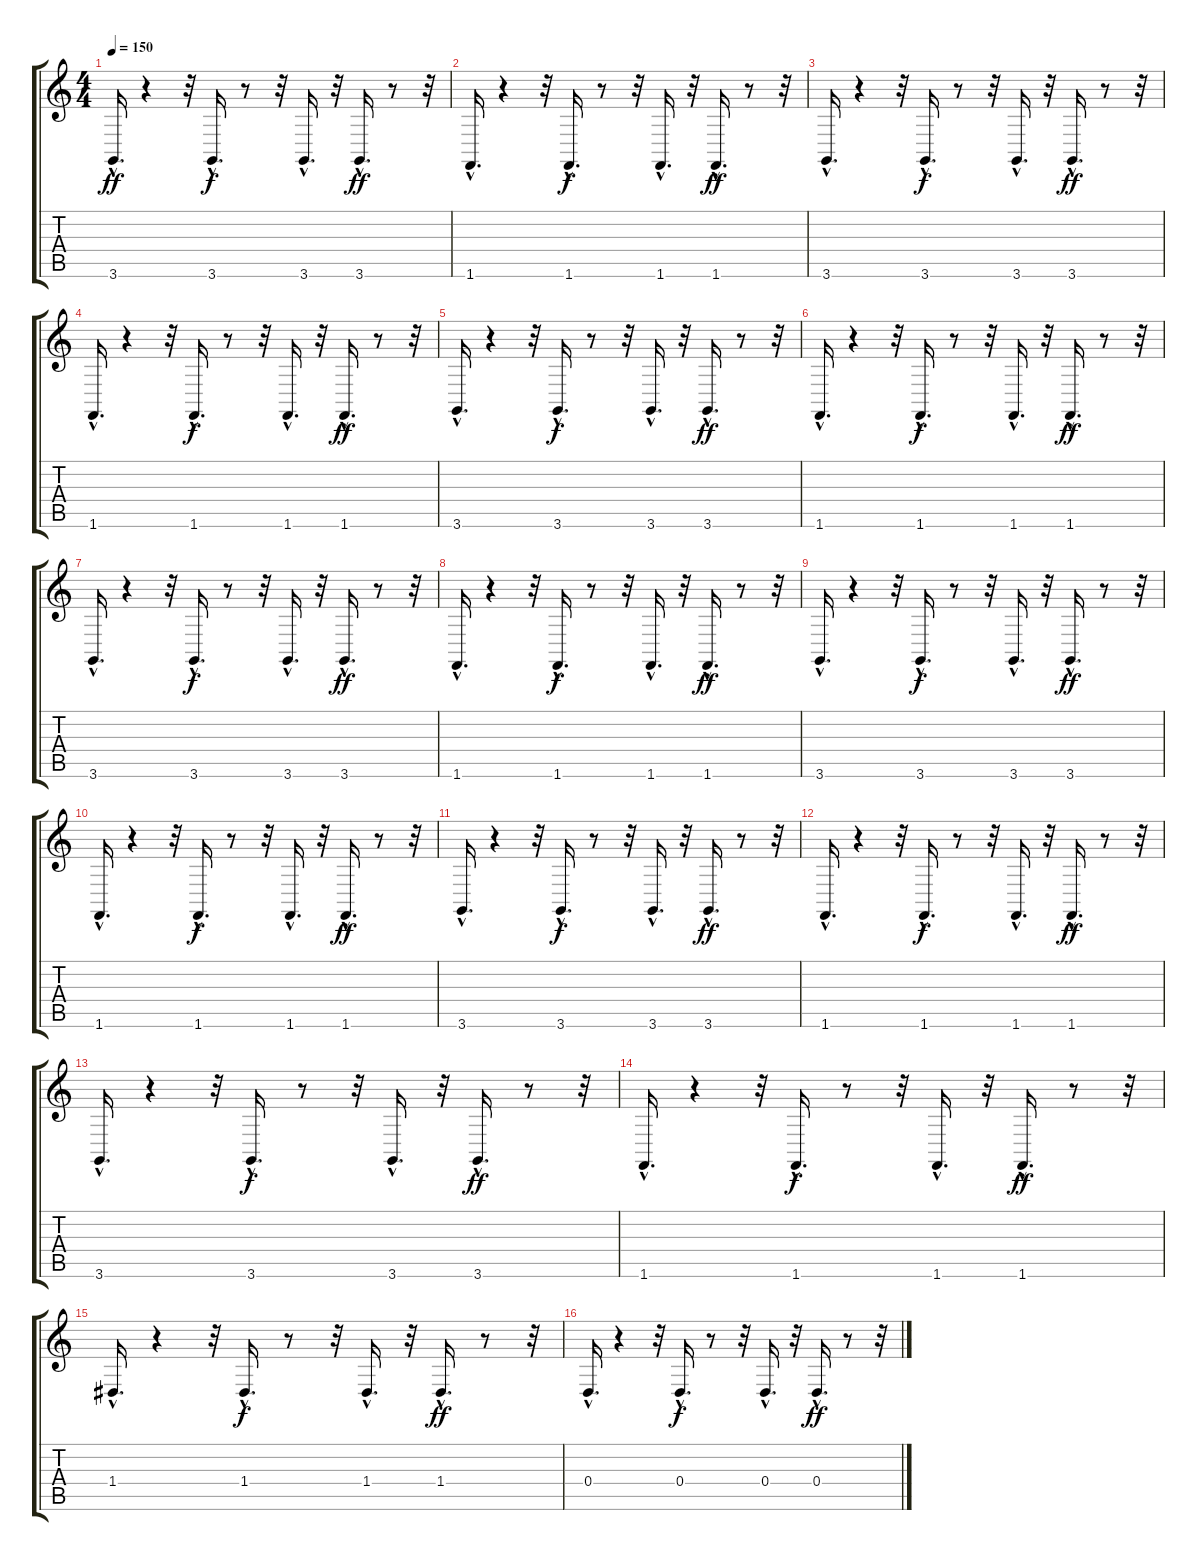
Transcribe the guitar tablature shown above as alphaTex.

\track "" {instrument timpani}
\staff {score tabs}
\tuning (E4 B3 G3 D3 A2 E2) {hide}
\ts (4 4)
\tempo 150
\clef g2
\ks c
3.6{hac}.16{d dy ff} r.4 r.32 3.6{hac}.16{d dy f} r.8 r.32 3.6{hac}.16{d} r.32 3.6{hac}.16{d dy ff} r.8 r.32 |
1.6{hac}.16{d} r.4 r.32 1.6{hac}.16{d dy f} r.8 r.32 1.6{hac}.16{d} r.32 1.6{hac}.16{d dy ff} r.8 r.32 |
3.6{hac}.16{d} r.4 r.32 3.6{hac}.16{d dy f} r.8 r.32 3.6{hac}.16{d} r.32 3.6{hac}.16{d dy ff} r.8 r.32 |
1.6{hac}.16{d} r.4 r.32 1.6{hac}.16{d dy f} r.8 r.32 1.6{hac}.16{d} r.32 1.6{hac}.16{d dy ff} r.8 r.32 |
3.6{hac}.16{d} r.4 r.32 3.6{hac}.16{d dy f} r.8 r.32 3.6{hac}.16{d} r.32 3.6{hac}.16{d dy ff} r.8 r.32 |
1.6{hac}.16{d} r.4 r.32 1.6{hac}.16{d dy f} r.8 r.32 1.6{hac}.16{d} r.32 1.6{hac}.16{d dy ff} r.8 r.32 |
3.6{hac}.16{d} r.4 r.32 3.6{hac}.16{d dy f} r.8 r.32 3.6{hac}.16{d} r.32 3.6{hac}.16{d dy ff} r.8 r.32 |
1.6{hac}.16{d} r.4 r.32 1.6{hac}.16{d dy f} r.8 r.32 1.6{hac}.16{d} r.32 1.6{hac}.16{d dy ff} r.8 r.32 |
3.6{hac}.16{d} r.4 r.32 3.6{hac}.16{d dy f} r.8 r.32 3.6{hac}.16{d} r.32 3.6{hac}.16{d dy ff} r.8 r.32 |
1.6{hac}.16{d} r.4 r.32 1.6{hac}.16{d dy f} r.8 r.32 1.6{hac}.16{d} r.32 1.6{hac}.16{d dy ff} r.8 r.32 |
3.6{hac}.16{d} r.4 r.32 3.6{hac}.16{d dy f} r.8 r.32 3.6{hac}.16{d} r.32 3.6{hac}.16{d dy ff} r.8 r.32 |
1.6{hac}.16{d} r.4 r.32 1.6{hac}.16{d dy f} r.8 r.32 1.6{hac}.16{d} r.32 1.6{hac}.16{d dy ff} r.8 r.32 |
3.6{hac}.16{d} r.4 r.32 3.6{hac}.16{d dy f} r.8 r.32 3.6{hac}.16{d} r.32 3.6{hac}.16{d dy ff} r.8 r.32 |
1.6{hac}.16{d} r.4 r.32 1.6{hac}.16{d dy f} r.8 r.32 1.6{hac}.16{d} r.32 1.6{hac}.16{d dy ff} r.8 r.32 |
1.4{hac}.16{d} r.4 r.32 1.4{hac}.16{d dy f} r.8 r.32 1.4{hac}.16{d} r.32 1.4{hac}.16{d dy ff} r.8 r.32 |
0.4{hac}.16{d} r.4 r.32 0.4{hac}.16{d dy f} r.8 r.32 0.4{hac}.16{d} r.32 0.4{hac}.16{d dy ff} r.8 r.32
